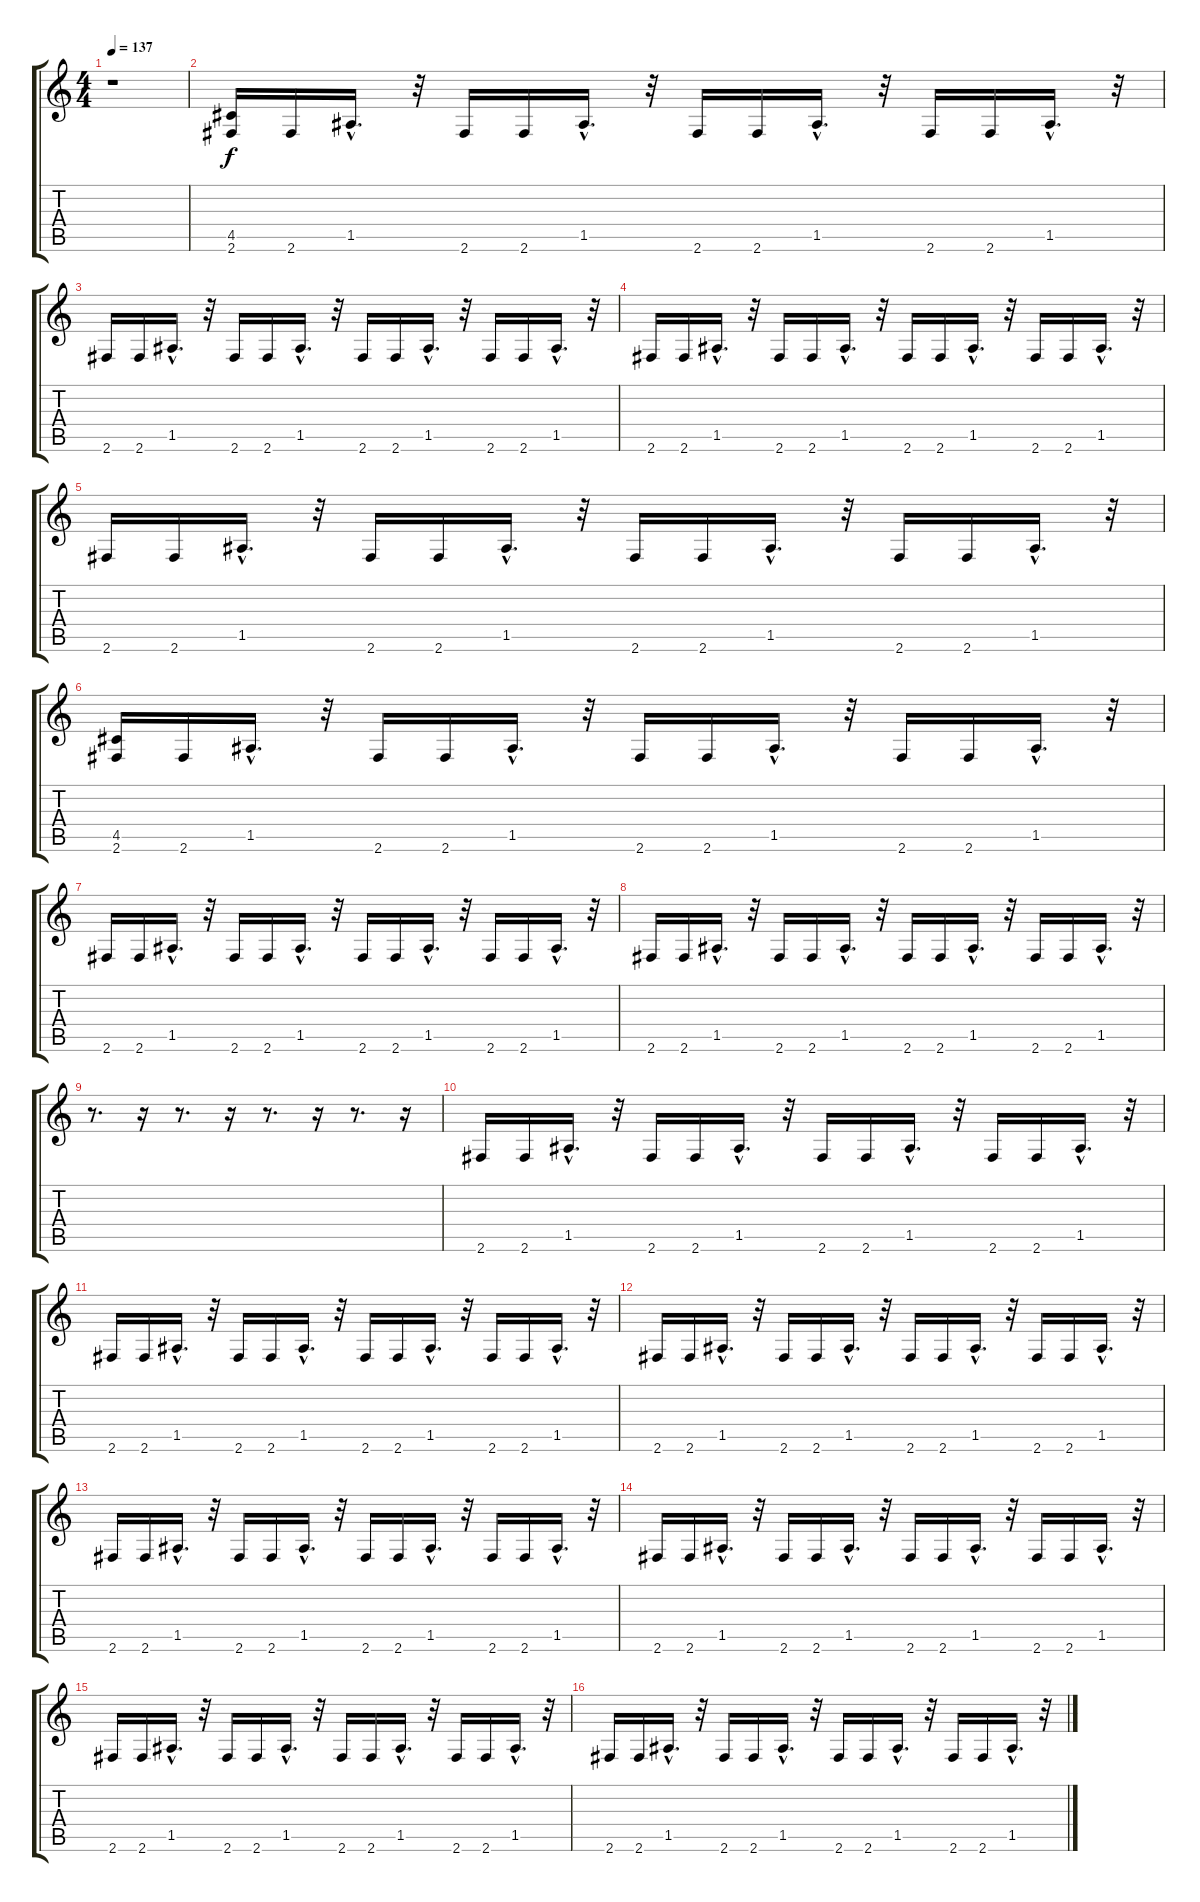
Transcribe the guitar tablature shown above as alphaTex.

\track "" {instrument acousticguitarsteel}
\staff {score tabs}
\tuning (E4 B3 G3 D3 A2 E2) {hide}
\ts (4 4)
\tempo 137
\clef g2
\ks c
r.1{dy f} |
(4.5 2.6).16 2.6.16 1.5{hac}.16{d} r.32 2.6.16 2.6.16 1.5{hac}.16{d} r.32 2.6.16 2.6.16 1.5{hac}.16{d} r.32 2.6.16 2.6.16 1.5{hac}.16{d} r.32 |
2.6.16 2.6.16 1.5{hac}.16{d} r.32 2.6.16 2.6.16 1.5{hac}.16{d} r.32 2.6.16 2.6.16 1.5{hac}.16{d} r.32 2.6.16 2.6.16 1.5{hac}.16{d} r.32 |
2.6.16 2.6.16 1.5{hac}.16{d} r.32 2.6.16 2.6.16 1.5{hac}.16{d} r.32 2.6.16 2.6.16 1.5{hac}.16{d} r.32 2.6.16 2.6.16 1.5{hac}.16{d} r.32 |
2.6.16 2.6.16 1.5{hac}.16{d} r.32 2.6.16 2.6.16 1.5{hac}.16{d} r.32 2.6.16 2.6.16 1.5{hac}.16{d} r.32 2.6.16 2.6.16 1.5{hac}.16{d} r.32 |
(4.5 2.6).16 2.6.16 1.5{hac}.16{d} r.32 2.6.16 2.6.16 1.5{hac}.16{d} r.32 2.6.16 2.6.16 1.5{hac}.16{d} r.32 2.6.16 2.6.16 1.5{hac}.16{d} r.32 |
2.6.16 2.6.16 1.5{hac}.16{d} r.32 2.6.16 2.6.16 1.5{hac}.16{d} r.32 2.6.16 2.6.16 1.5{hac}.16{d} r.32 2.6.16 2.6.16 1.5{hac}.16{d} r.32 |
2.6.16 2.6.16 1.5{hac}.16{d} r.32 2.6.16 2.6.16 1.5{hac}.16{d} r.32 2.6.16 2.6.16 1.5{hac}.16{d} r.32 2.6.16 2.6.16 1.5{hac}.16{d} r.32 |
r.8{d} r.16 r.8{d} r.16 r.8{d} r.16 r.8{d} r.16 |
2.6.16 2.6.16 1.5{hac}.16{d} r.32 2.6.16 2.6.16 1.5{hac}.16{d} r.32 2.6.16 2.6.16 1.5{hac}.16{d} r.32 2.6.16 2.6.16 1.5{hac}.16{d} r.32 |
2.6.16 2.6.16 1.5{hac}.16{d} r.32 2.6.16 2.6.16 1.5{hac}.16{d} r.32 2.6.16 2.6.16 1.5{hac}.16{d} r.32 2.6.16 2.6.16 1.5{hac}.16{d} r.32 |
2.6.16 2.6.16 1.5{hac}.16{d} r.32 2.6.16 2.6.16 1.5{hac}.16{d} r.32 2.6.16 2.6.16 1.5{hac}.16{d} r.32 2.6.16 2.6.16 1.5{hac}.16{d} r.32 |
2.6.16 2.6.16 1.5{hac}.16{d} r.32 2.6.16 2.6.16 1.5{hac}.16{d} r.32 2.6.16 2.6.16 1.5{hac}.16{d} r.32 2.6.16 2.6.16 1.5{hac}.16{d} r.32 |
2.6.16 2.6.16 1.5{hac}.16{d} r.32 2.6.16 2.6.16 1.5{hac}.16{d} r.32 2.6.16 2.6.16 1.5{hac}.16{d} r.32 2.6.16 2.6.16 1.5{hac}.16{d} r.32 |
2.6.16 2.6.16 1.5{hac}.16{d} r.32 2.6.16 2.6.16 1.5{hac}.16{d} r.32 2.6.16 2.6.16 1.5{hac}.16{d} r.32 2.6.16 2.6.16 1.5{hac}.16{d} r.32 |
2.6.16 2.6.16 1.5{hac}.16{d} r.32 2.6.16 2.6.16 1.5{hac}.16{d} r.32 2.6.16 2.6.16 1.5{hac}.16{d} r.32 2.6.16 2.6.16 1.5{hac}.16{d} r.32
